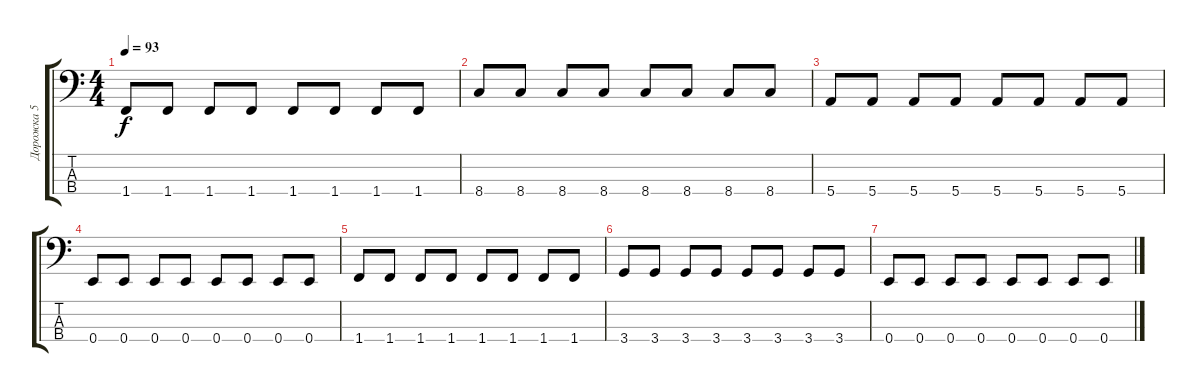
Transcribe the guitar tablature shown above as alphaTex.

\track ("Дорожка 5" "Дорожка 5") {instrument electricbassfinger}
\staff {score tabs}
\tuning (G2 D2 A1 E1) {hide}
\ts (4 4)
\tempo 93
\clef f4
\ks c
1.4.8{dy f} 1.4.8 1.4.8 1.4.8 1.4.8 1.4.8 1.4.8 1.4.8 |
8.4.8 8.4.8 8.4.8 8.4.8 8.4.8 8.4.8 8.4.8 8.4.8 |
5.4.8 5.4.8 5.4.8 5.4.8 5.4.8 5.4.8 5.4.8 5.4.8 |
0.4.8 0.4.8 0.4.8 0.4.8 0.4.8 0.4.8 0.4.8 0.4.8 |
1.4.8 1.4.8 1.4.8 1.4.8 1.4.8 1.4.8 1.4.8 1.4.8 |
3.4.8 3.4.8 3.4.8 3.4.8 3.4.8 3.4.8 3.4.8 3.4.8 |
0.4.8 0.4.8 0.4.8 0.4.8 0.4.8 0.4.8 0.4.8 0.4.8
